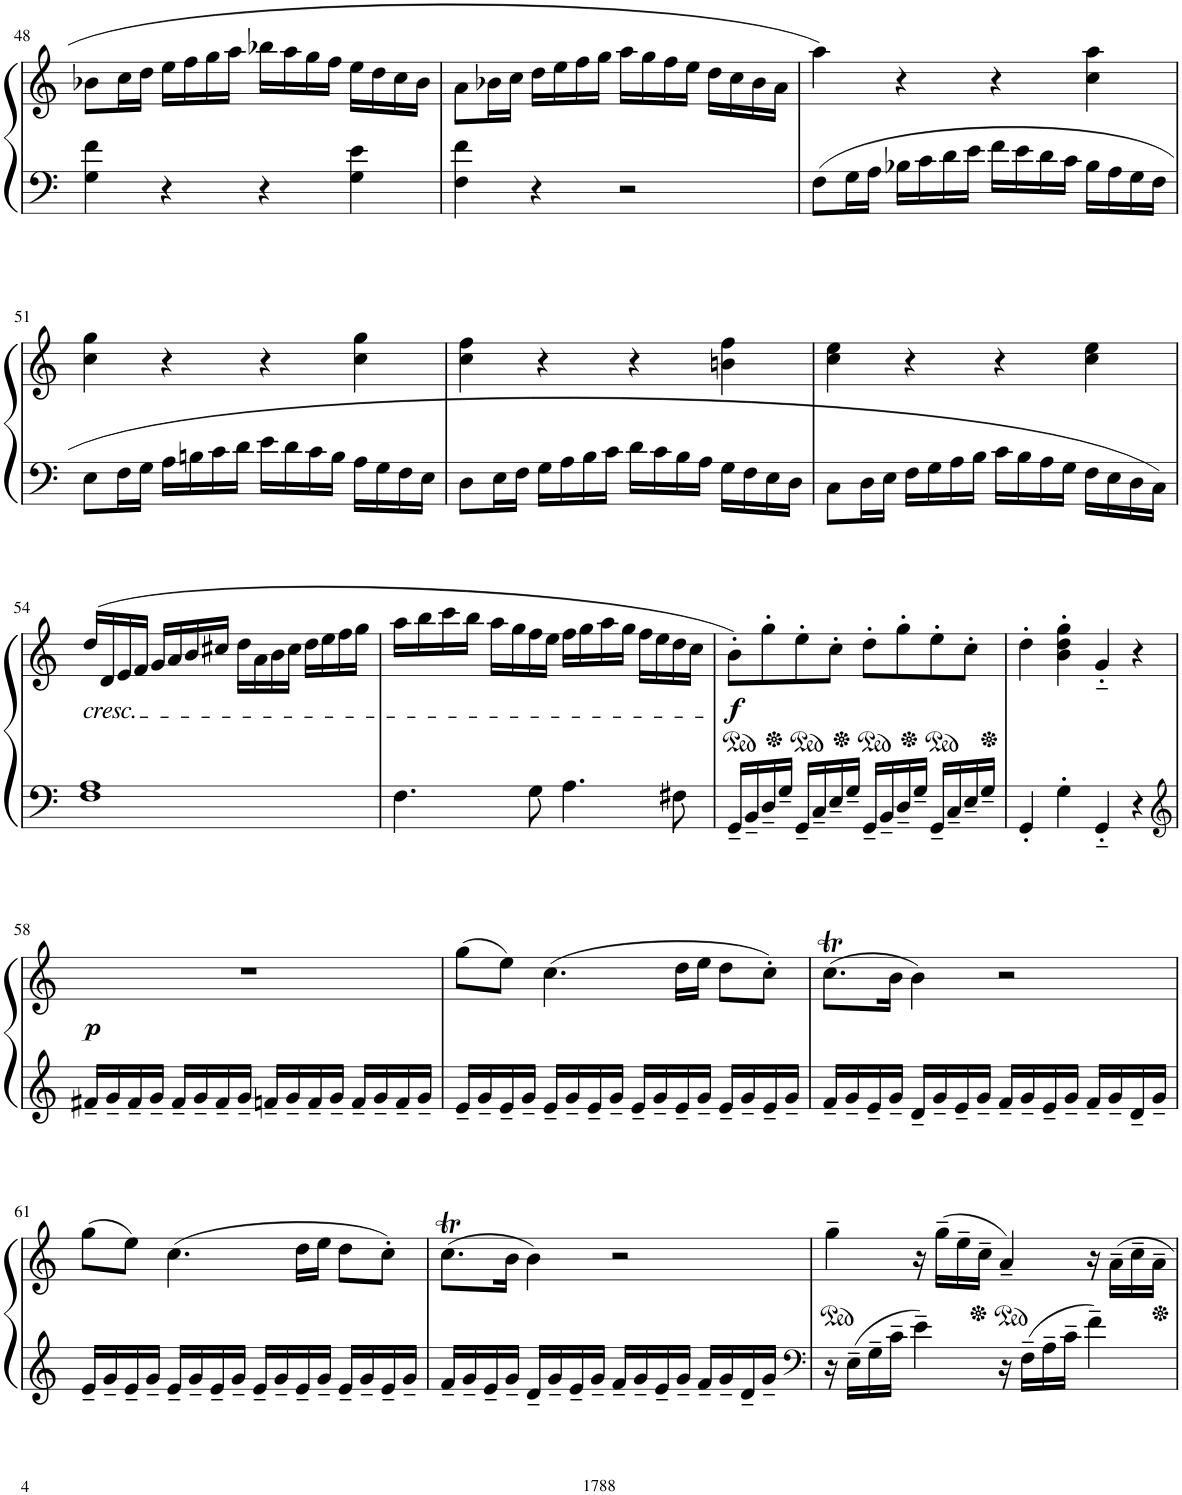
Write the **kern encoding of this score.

**kern	**kern	**dynam
*part1	*part1	*part1
*staff2	*staff1	*staff1/2
*I"Piano	*	*
*I'Pno.	*	*
!!LO:PB:g=z
*clefF4	*clefG2	*
*k[]	*k[]	*
*M4/4	*M4/4	*
*met(c)	*met(c)	*
=48	=48	=48
4G\ 4f\	8b-X\L	.
.	16cc\L	.
.	16dd\JJ	.
4r	16ee\LL	.
.	16ff\	.
.	16gg\	.
.	16aa\JJ	.
4r	16bb-X\LL	.
.	16aa\	.
.	16gg\	.
.	16ff\JJ	.
4G\ 4e\	16ee\LL	.
.	16dd\	.
.	16cc\	.
.	16b-\JJ	.
=49	=49	=49
4F\ 4f\	8a\L	.
.	16b-X\L	.
.	16cc\JJ	.
4r	16dd\LL	.
.	16ee\	.
.	16ff\	.
.	16gg\JJ	.
2r	16aa\LL	.
.	16gg\	.
.	16ff\	.
.	16ee\JJ	.
.	16dd\LL	.
.	16cc\	.
.	16b-\	.
.	16a\JJ	.
=50	=50	=50
8F\L	4aa\	.
16G\L	.	.
16A\JJ	.	.
16B-X\LL	4r	.
16c\	.	.
16d\	.	.
16e\JJ	.	.
16f\LL	4r	.
16e\	.	.
16d\	.	.
16c\JJ	.	.
16B-\LL	4cc\ 4aa\	.
16A\	.	.
16G\	.	.
16F\JJ	.	.
!!LO:LB:g=z
=51	=51	=51
8E\L	4cc\ 4gg\	.
16F\L	.	.
16G\JJ	.	.
16A\LL	4r	.
16Bn\	.	.
16c\	.	.
16d\JJ	.	.
16e\LL	4r	.
16d\	.	.
16c\	.	.
16B\JJ	.	.
16A\LL	4cc\ 4gg\	.
16G\	.	.
16F\	.	.
16E\JJ	.	.
=52	=52	=52
8D\L	4cc\ 4ff\	.
16E\L	.	.
16F\JJ	.	.
16G\LL	4r	.
16A\	.	.
16B\	.	.
16c\JJ	.	.
16d\LL	4r	.
16c\	.	.
16B\	.	.
16A\JJ	.	.
16G\LL	4bn\ 4ff\	.
16F\	.	.
16E\	.	.
16D\JJ	.	.
=53	=53	=53
8C\L	4cc\ 4ee\	.
16D\L	.	.
16E\JJ	.	.
16F\LL	4r	.
16G\	.	.
16A\	.	.
16B\JJ	.	.
16c\LL	4r	.
16B\	.	.
16A\	.	.
16G\JJ	.	.
16F\LL	4cc\ 4ee\	.
16E\	.	.
16D\	.	.
16C\JJ	.	.
!!LO:LB:g=z
=54	=54	=54
!	!LO:TX:b:i:t=cresc.	!
1F 1A	(16dd/LL	.
.	16d/	.
.	16e/	.
.	16f/JJ	.
.	16g/LL	.
.	16a/	.
.	16b/	.
.	16cc#X/JJ	.
.	16dd\LL	.
.	16a\	.
.	16b\	.
.	16cc#\JJ	.
.	16dd\LL	.
.	16ee\	.
.	16ff\	.
.	16gg\JJ	.
=55	=55	=55
4.F\	16aa\LL	.
.	16bb\	.
.	16ccc\	.
.	16bb\JJ	.
.	16aa\LL	.
.	16gg\	.
8G\	16ff\	.
.	16ee\JJ	.
4.A\	16ff\LL	.
.	16gg\	.
.	16aa\	.
.	16gg\JJ	.
.	16ff\LL	.
.	16ee\	.
8F#X\	16dd\	.
.	16cc\JJ	.
=56	=56	=56
*	*ped	*
!	!	!LO:DY:b
16GG~/LL	8b'\L)	f
16BB~/	.	.
16D~/	8gg'\	.
16G~/JJ	.	.
*	*Xped	*
*	*ped	*
16GG~/LL	8ee'\	.
16C~/	.	.
16E~/	8cc'\J	.
16G~/JJ	.	.
*	*Xped	*
*	*ped	*
16GG~/LL	8dd'\L	.
16BB~/	.	.
16D~/	8gg'\	.
16G~/JJ	.	.
*	*Xped	*
*	*ped	*
16GG~/LL	8ee'\	.
16C~/	.	.
16E~/	8cc'\J	.
16G~/JJ	.	.
=57	=57	=57
*	*Xped	*
4GG'/	4dd'\	.
4G'\	4b\' 4dd\' 4gg\'	.
4GG'~/	4g'~/	.
4r	4r	.
!!LO:LB:g=z
=58	=58	=58
*clefG2	*	*
!	!	!LO:DY:b
16f#X~/LL	1r	p
16g~/	.	.
16f#~/	.	.
16g~/JJ	.	.
16f#~/LL	.	.
16g~/	.	.
16f#~/	.	.
16g~/JJ	.	.
16fn~/LL	.	.
16g~/	.	.
16f~/	.	.
16g~/JJ	.	.
16f~/LL	.	.
16g~/	.	.
16f~/	.	.
16g~/JJ	.	.
=59	=59	=59
16e~/LL	(8gg\L	.
16g~/	.	.
16e~/	8ee\J)	.
16g~/JJ	.	.
16e~/LL	(4.cc\	.
16g~/	.	.
16e~/	.	.
16g~/JJ	.	.
16e~/LL	.	.
16g~/	.	.
16e~/	16dd\LL	.
16g~/JJ	16ee\JJ	.
16e~/LL	8dd\L	.
16g~/	.	.
16e~/	8cc'\J)	.
16g~/JJ	.	.
=60	=60	=60
16f~/LL	(8.ccT\L	.
16g~/	.	.
16e~/	.	.
16g~/JJ	16b\Jk	.
16d~/LL	4b\)	.
16g~/	.	.
16e~/	.	.
16g~/JJ	.	.
16f~/LL	2r	.
16g~/	.	.
16e~/	.	.
16g~/JJ	.	.
16f~/LL	.	.
16g~/	.	.
16d~/	.	.
16g~/JJ	.	.
!!LO:LB:g=z
=61	=61	=61
16e~/LL	(8gg\L	.
16g~/	.	.
16e~/	8ee\J)	.
16g~/JJ	.	.
16e~/LL	(4.cc\	.
16g~/	.	.
16e~/	.	.
16g~/JJ	.	.
16e~/LL	.	.
16g~/	.	.
16e~/	16dd\LL	.
16g~/JJ	16ee\JJ	.
16e~/LL	8dd\L	.
16g~/	.	.
16e~/	8cc'\J)	.
16g~/JJ	.	.
=62	=62	=62
16f~/LL	(8.ccT\L	.
16g~/	.	.
16e~/	.	.
16g~/JJ	16b\Jk	.
16d~/LL	4b\)	.
16g~/	.	.
16e~/	.	.
16g~/JJ	.	.
16f~/LL	2r	.
16g~/	.	.
16e~/	.	.
16g~/JJ	.	.
16f~/LL	.	.
16g~/	.	.
16d~/	.	.
16g~/JJ	.	.
=63	=63	=63
*clefF4	*	*
*	*ped	*
16r	4gg~\	.
16E~\LL	.	.
16G~\	.	.
16c~\JJ	.	.
4e~\	16r	.
.	(16gg~\LL	.
.	16ee~\	.
.	16cc~\JJ	.
*	*Xped	*
*	*ped	*
16r	4a~/)	.
16F~\LL	.	.
16A~\	.	.
16c~\JJ	.	.
4f~\	16r	.
.	16a~\LL	.
.	16cc~\	.
.	16a~\JJ	.
*	*Xped	*
=	=	=
*-	*-	*-
